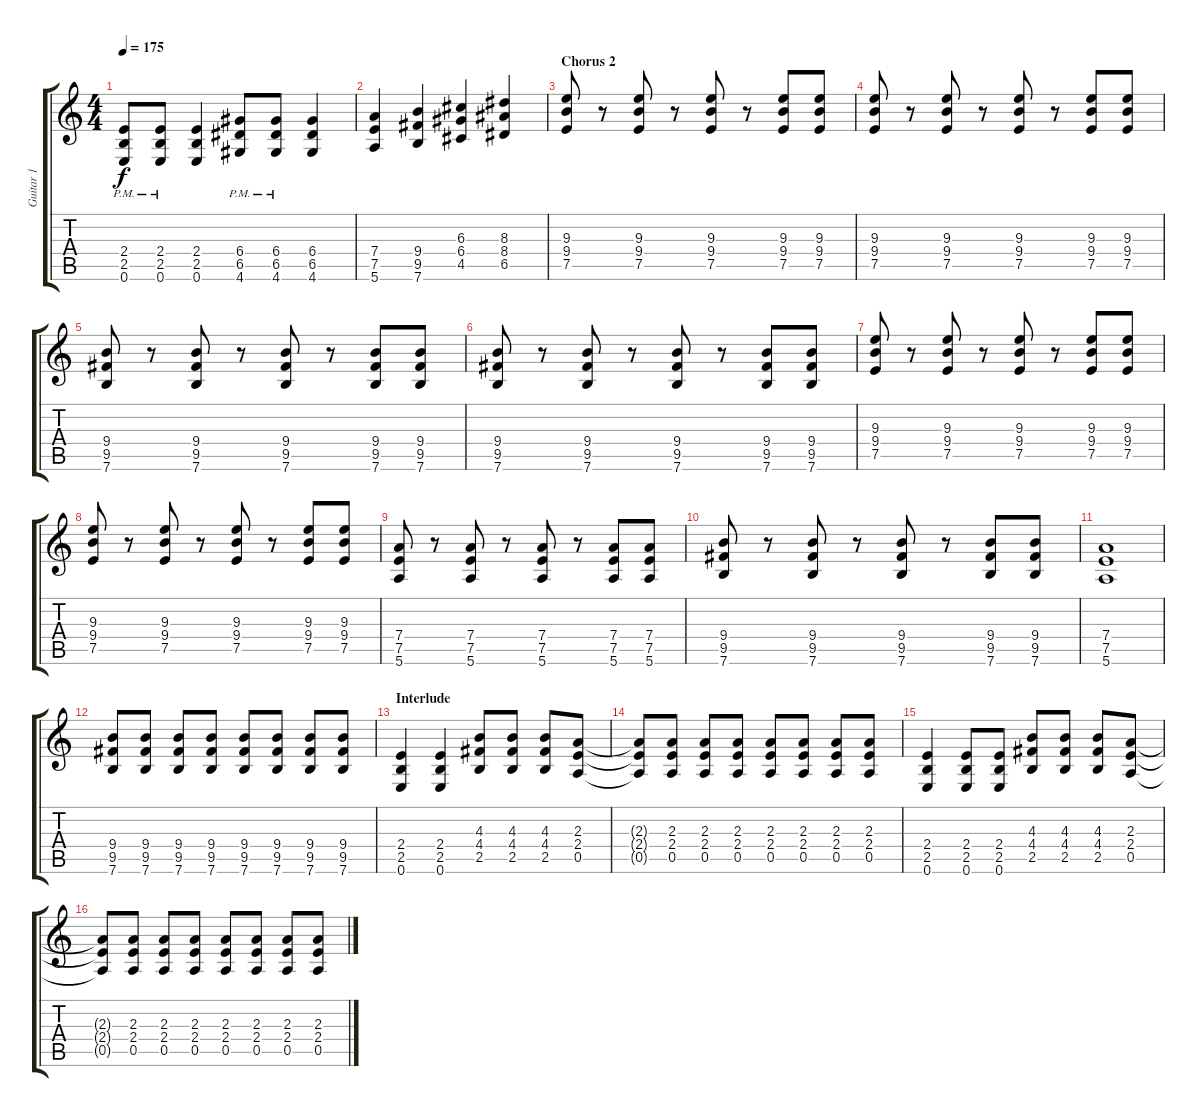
\track ("Guitar 1" "Guitar 1") {instrument overdrivenguitar}
\staff {score tabs}
\tuning (E4 B3 G3 D3 A2 E2) {hide}
\ts (4 4)
\tempo 175
\clef g2
\ks c
(2.4{pm} 2.5{pm} 0.6{pm}).8{dy f} (2.4{pm} 2.5{pm} 0.6{pm}).8 (2.4 2.5 0.6).4 (6.4{pm} 6.5{pm} 4.6{pm}).8 (6.4{pm} 6.5{pm} 4.6{pm}).8 (6.4 6.5 4.6).4 |
(7.4 7.5 5.6).4 (9.4 9.5 7.6).4 (6.3 6.4 4.5).4 (8.3 8.4 6.5).4 |
\section ("" "Chorus 2")
(9.3 9.4 7.5).8 r.8 (9.3 9.4 7.5).8 r.8 (9.3 9.4 7.5).8 r.8 (9.3 9.4 7.5).8 (9.3 9.4 7.5).8 |
(9.3 9.4 7.5).8 r.8 (9.3 9.4 7.5).8 r.8 (9.3 9.4 7.5).8 r.8 (9.3 9.4 7.5).8 (9.3 9.4 7.5).8 |
(9.4 9.5 7.6).8 r.8 (9.4 9.5 7.6).8 r.8 (9.4 9.5 7.6).8 r.8 (9.4 9.5 7.6).8 (9.4 9.5 7.6).8 |
(9.4 9.5 7.6).8 r.8 (9.4 9.5 7.6).8 r.8 (9.4 9.5 7.6).8 r.8 (9.4 9.5 7.6).8 (9.4 9.5 7.6).8 |
(9.3 9.4 7.5).8 r.8 (9.3 9.4 7.5).8 r.8 (9.3 9.4 7.5).8 r.8 (9.3 9.4 7.5).8 (9.3 9.4 7.5).8 |
(9.3 9.4 7.5).8 r.8 (9.3 9.4 7.5).8 r.8 (9.3 9.4 7.5).8 r.8 (9.3 9.4 7.5).8 (9.3 9.4 7.5).8 |
(7.4 7.5 5.6).8 r.8 (7.4 7.5 5.6).8 r.8 (7.4 7.5 5.6).8 r.8 (7.4 7.5 5.6).8 (7.4 7.5 5.6).8 |
(9.4 9.5 7.6).8 r.8 (9.4 9.5 7.6).8 r.8 (9.4 9.5 7.6).8 r.8 (9.4 9.5 7.6).8 (9.4 9.5 7.6).8 |
(7.4 7.5 5.6).1 |
(9.4 9.5 7.6).8 (9.4 9.5 7.6).8 (9.4 9.5 7.6).8 (9.4 9.5 7.6).8 (9.4 9.5 7.6).8 (9.4 9.5 7.6).8 (9.4 9.5 7.6).8 (9.4 9.5 7.6).8 |
\section ("" "Interlude")
(2.4 2.5 0.6).4 (2.4 2.5 0.6).4 (4.3 4.4 2.5).8 (4.3 4.4 2.5).8 (4.3 4.4 2.5).8 (2.3 2.4 0.5).8 |
(2.3{t} 2.4{t} 0.5{t}).8 (2.3 2.4 0.5).8 (2.3 2.4 0.5).8 (2.3 2.4 0.5).8 (2.3 2.4 0.5).8 (2.3 2.4 0.5).8 (2.3 2.4 0.5).8 (2.3 2.4 0.5).8 |
(2.4 2.5 0.6).4 (2.4 2.5 0.6).8 (2.4 2.5 0.6).8 (4.3 4.4 2.5).8 (4.3 4.4 2.5).8 (4.3 4.4 2.5).8 (2.3 2.4 0.5).8 |
(2.3{t} 2.4{t} 0.5{t}).8 (2.3 2.4 0.5).8 (2.3 2.4 0.5).8 (2.3 2.4 0.5).8 (2.3 2.4 0.5).8 (2.3 2.4 0.5).8 (2.3 2.4 0.5).8 (2.3 2.4 0.5).8
